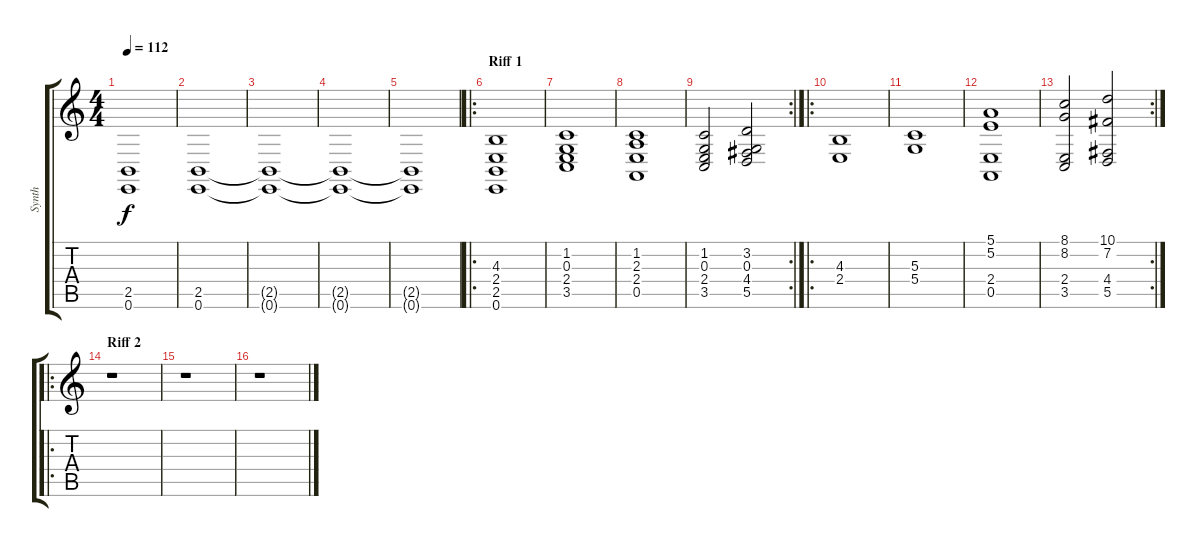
\track ("Synth" "Synth") {instrument stringensemble2}
\staff {score tabs}
\tuning (E4 B3 G3 D3 A2 E2) {hide}
\ts (4 4)
\tempo 112
\clef g2
\ks c
(2.5{t} 0.6{t}).1{dy f} |
(2.5 0.6).1 |
(2.5{t} 0.6{t}).1 |
(2.5{t} 0.6{t}).1 |
(2.5{t} 0.6{t}).1 |
\ro
\section ("" "Riff 1")
(4.3 2.4 2.5 0.6).1 |
(1.2 0.3 2.4 3.5).1 |
(1.2 2.3 2.4 0.5).1 |
\rc 2
(1.2 0.3 2.4 3.5).2 (3.2 0.3 4.4 5.5).2 |
\ro
(4.3 2.4).1 |
(5.3 5.4).1 |
(5.1 5.2 2.4 0.5).1 |
\rc 2
(8.1 8.2 2.4 3.5).2 (10.1 7.2 4.4 5.5).2 |
\ro
\section ("" "Riff 2")
r.1 |
r.1 |
r.1
